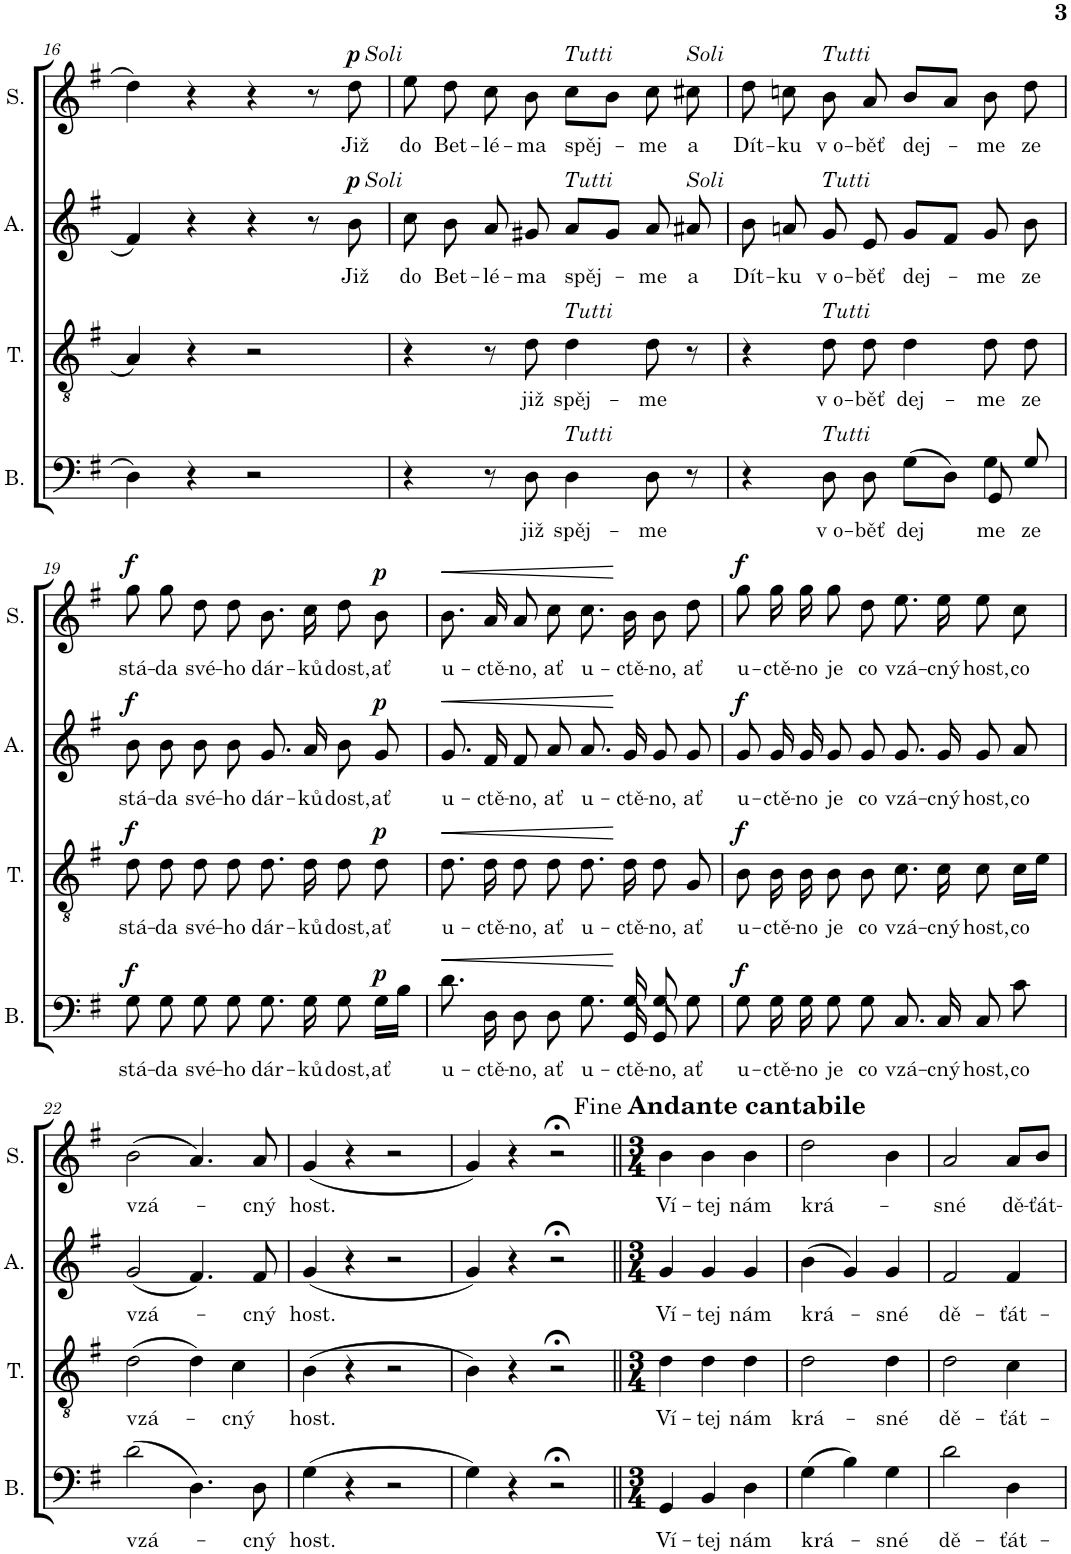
**kern	**text	**dynam	**kern	**text	**dynam	**kern	**text	**dynam	**kern	**text	**dynam
*part4	*part4	*part4	*part3	*part3	*part3	*part2	*part2	*part2	*part1	*part1	*part1
*staff4	*staff4	*staff4	*staff3	*staff3	*staff3	*staff2	*staff2	*staff2	*staff1	*staff1	*staff1
*I"Bas	*	*	*I"Tenor	*	*	*I"Alt	*	*	*I"Soprán	*	*
*I'B.	*	*	*I'T.	*	*	*I'A.	*	*	*I'S.	*	*
!!LO:PB:g=z
*clefF4	*	*	*clefGv2	*	*	*clefG2	*	*	*clefG2	*	*
*k[f#]	*	*	*k[f#]	*	*	*k[f#]	*	*	*k[f#]	*	*
*M4/4	*	*	*M4/4	*	*	*M4/4	*	*	*M4/4	*	*
*met(c)	*	*	*met(c)	*	*	*met(c)	*	*	*met(c)	*	*
=16	=16	=16	=16	=16	=16	=16	=16	=16	=16	=16	=16
4D\	.	.	4A/	.	.	4f#/	.	.	4dd\	.	.
4r	.	.	4r	.	.	4r	.	.	4r	.	.
2r	.	.	2r	.	.	4r	.	.	4r	.	.
.	.	.	.	.	.	8r	.	.	8r	.	.
!	!	!	!	!	!	!	!	!	!LO:TX:a:i:t=Soli	!	!
!	!	!	!	!	!	!LO:TX:a:i:t=Soli	!	!	!	!	!
!	!	!	!	!	!	!	!LO:LY:b	!LO:DY:a	!	!LO:LY:b	!LO:DY:a
.	.	.	.	.	.	8b\	Již	p	8dd\	Již	p
=17	=17	=17	=17	=17	=17	=17	=17	=17	=17	=17	=17
!	!	!	!	!	!	!	!LO:LY:b	!	!	!LO:LY:b	!
4r	.	.	4r	.	.	8cc\	do	.	8ee\	do	.
!	!	!	!	!	!	!	!LO:LY:b	!	!	!LO:LY:b	!
.	.	.	.	.	.	8b\	Bet-	.	8dd\	Bet-	.
!	!	!	!	!	!	!	!LO:LY:b	!	!	!LO:LY:b	!
8r	.	.	8r	.	.	8a/	-lé-	.	8cc\	-lé-	.
!	!LO:LY:b	!	!	!LO:LY:b	!	!	!LO:LY:b	!	!	!LO:LY:b	!
8D\	již	.	8d\	již	.	8g#X/	-ma	.	8b\	-ma	.
!	!	!	!	!	!	!	!	!	!LO:TX:a:i:t=Tutti	!	!
!	!	!	!	!	!	!LO:TX:a:i:t=Tutti	!	!	!	!	!
!	!	!	!LO:TX:a:i:t=Tutti	!	!	!	!	!	!	!	!
!LO:TX:a:i:t=Tutti	!	!	!	!	!	!	!	!	!	!	!
!	!LO:LY:b	!	!	!LO:LY:b	!	!	!LO:LY:b	!	!	!LO:LY:b	!
4D\	spěj-	.	4d\	spěj-	.	8a/L	spěj-	.	8cc\L	spěj-	.
.	.	.	.	.	.	8g#/J	.	.	8b\J	.	.
!	!LO:LY:b	!	!	!LO:LY:b	!	!	!LO:LY:b	!	!	!LO:LY:b	!
8D\	-me	.	8d\	-me	.	8a/	-me	.	8cc\	-me	.
!	!	!	!	!	!	!	!	!	!LO:TX:a:i:t=Soli	!	!
!	!	!	!	!	!	!LO:TX:a:i:t=Soli	!	!	!	!	!
!	!	!	!	!	!	!	!LO:LY:b	!	!	!LO:LY:b	!
8r	.	.	8r	.	.	8a#X/	a	.	8cc#X\	a	.
=18	=18	=18	=18	=18	=18	=18	=18	=18	=18	=18	=18
*^	*	*	*	*	*	*	*	*	*	*	*
!	!	!	!	!	!	!	!	!LO:LY:b	!	!	!LO:LY:b	!
4r	4ryy	.	.	4r	.	.	8b\	Dít-	.	8dd\	Dít-	.
!	!	!	!	!	!	!	!	!LO:LY:b	!	!	!LO:LY:b	!
.	.	.	.	.	.	.	8an/	-ku	.	8ccn\	-ku	.
!	!	!	!	!	!	!	!	!	!	!LO:TX:a:i:t=Tutti	!	!
!	!	!	!	!	!	!	!LO:TX:a:i:t=Tutti	!	!	!	!	!
!	!	!	!	!LO:TX:a:i:t=Tutti	!	!	!	!	!	!	!	!
!LO:TX:a:i:t=Tutti	!	!	!	!	!	!	!	!	!	!	!	!
!	!	!LO:LY:b	!	!	!LO:LY:b	!	!	!LO:LY:b	!	!	!LO:LY:b	!
8D\	4ryy	v o-	.	8d\	v o-	.	8g/	v o-	.	8b\	v o-	.
!	!	!LO:LY:b	!	!	!LO:LY:b	!	!	!LO:LY:b	!	!	!LO:LY:b	!
8D\	.	-běť	.	8d\	-běť	.	8e/	-běť	.	8a/	-běť	.
!	!	!LO:LY:b	!	!	!LO:LY:b	!	!	!LO:LY:b	!	!	!LO:LY:b	!
(8G\L	4ryy	dej	.	4d\	dej-	.	8g/L	dej-	.	8b/L	dej-	.
8D\J)	.	.	.	.	.	.	8f#/J	.	.	8a/J	.	.
!	!	!LO:LY:b	!	!	!LO:LY:b	!	!	!LO:LY:b	!	!	!LO:LY:b	!
8GG/	4G\	-me	.	8d\	-me	.	8g/	-me	.	8b\	-me	.
!	!	!LO:LY:b	!	!	!LO:LY:b	!	!	!LO:LY:b	!	!	!LO:LY:b	!
8G/	.	ze	.	8d\	ze	.	8b\	ze	.	8dd\	ze	.
*v	*v	*	*	*	*	*	*	*	*	*	*	*
!!LO:LB:g=z
=19	=19	=19	=19	=19	=19	=19	=19	=19	=19	=19	=19
!	!LO:LY:b	!LO:DY:a	!	!LO:LY:b	!LO:DY:a	!	!LO:LY:b	!LO:DY:a	!	!LO:LY:b	!LO:DY:a
8G\	stá-	f	8d\	stá-	f	8b\	stá-	f	8gg\	stá-	f
!	!LO:LY:b	!	!	!LO:LY:b	!	!	!LO:LY:b	!	!	!LO:LY:b	!
8G\	-da	.	8d\	-da	.	8b\	-da	.	8gg\	-da	.
!	!LO:LY:b	!	!	!LO:LY:b	!	!	!LO:LY:b	!	!	!LO:LY:b	!
8G\	své-	.	8d\	své-	.	8b\	své-	.	8dd\	své-	.
!	!LO:LY:b	!	!	!LO:LY:b	!	!	!LO:LY:b	!	!	!LO:LY:b	!
8G\	-ho	.	8d\	-ho	.	8b\	-ho	.	8dd\	-ho	.
!	!LO:LY:b	!	!	!LO:LY:b	!	!	!LO:LY:b	!	!	!LO:LY:b	!
8.G\	dár-	.	8.d\	dár-	.	8.g/	dár-	.	8.b\	dár-	.
!	!LO:LY:b	!	!	!LO:LY:b	!	!	!LO:LY:b	!	!	!LO:LY:b	!
16G\	-ků	.	16d\	-ků	.	16a/	-ků	.	16cc\	-ků	.
!	!LO:LY:b	!	!	!LO:LY:b	!	!	!LO:LY:b	!	!	!LO:LY:b	!
8G\	dost,	.	8d\	dost,	.	8b\	dost,	.	8dd\	dost,	.
!	!LO:LY:b	!LO:DY:a	!	!LO:LY:b	!LO:DY:a	!	!LO:LY:b	!LO:DY:a	!	!LO:LY:b	!LO:DY:a
16G\LL	ať	p	8d\	ať	p	8g/	ať	p	8b\	ať	p
16B\JJ	.	.	.	.	.	.	.	.	.	.	.
=20	=20	=20	=20	=20	=20	=20	=20	=20	=20	=20	=20
!	!LO:LY:b	!LO:HP:b	!	!LO:LY:b	!LO:HP:b	!	!LO:LY:b	!LO:HP:b	!	!LO:LY:b	!LO:HP:b
*^	*	*	*	*	*	*	*	*	*	*	*
8.d\	4ryy	u-	<	8.d\	u-	<	8.g/	u-	<	8.b\	u-	<
!	!	!LO:LY:b	!	!	!LO:LY:b	!	!	!LO:LY:b	!	!	!LO:LY:b	!
16D\	.	-ctě-	.	16d\	-ctě-	.	16f#/	-ctě-	.	16a/	-ctě-	.
!	!	!LO:LY:b	!	!	!LO:LY:b	!	!	!LO:LY:b	!	!	!LO:LY:b	!
8D\	4ryy	-no,	.	8d\	-no,	.	8f#/	-no,	.	8a/	-no,	.
!	!	!LO:LY:b	!	!	!LO:LY:b	!	!	!LO:LY:b	!	!	!LO:LY:b	!
8D\	.	ať	.	8d\	ať	.	8a/	ať	.	8cc\	ať	.
!	!	!LO:LY:b	!	!	!LO:LY:b	!	!	!LO:LY:b	!	!	!LO:LY:b	!
8.G\	8.ryy	u-	.	8.d\	u-	.	8.a/	u-	.	8.cc\	u-	.
!	!	!LO:LY:b	!	!	!LO:LY:b	!	!	!LO:LY:b	!	!	!LO:LY:b	!
16GG/	16G/	-ctě-	[	16d\	-ctě-	[	16g/	-ctě-	[	16b\	-ctě-	[
!	!	!LO:LY:b	!	!	!LO:LY:b	!	!	!LO:LY:b	!	!	!LO:LY:b	!
8GG/	8G/	-no,	.	8d\	-no,	.	8g/	-no,	.	8b\	-no,	.
!	!	!LO:LY:b	!	!	!LO:LY:b	!	!	!LO:LY:b	!	!	!LO:LY:b	!
8G\	8ryy	ať	.	8G/	ať	.	8g/	ať	.	8dd\	ať	.
=21	=21	=21	=21	=21	=21	=21	=21	=21	=21	=21	=21	=21
!	!	!LO:LY:b	!LO:DY:a	!	!LO:LY:b	!LO:DY:a	!	!LO:LY:b	!LO:DY:a	!	!LO:LY:b	!LO:DY:a
*v	*v	*	*	*	*	*	*	*	*	*	*	*
8G\	u-	f	8B\	u-	f	8g/	u-	f	8gg\	u-	f
!	!LO:LY:b	!	!	!LO:LY:b	!	!	!LO:LY:b	!	!	!LO:LY:b	!
16G\	-ctě-	.	16B\	-ctě-	.	16g/	-ctě-	.	16gg\	-ctě-	.
!	!LO:LY:b	!	!	!LO:LY:b	!	!	!LO:LY:b	!	!	!LO:LY:b	!
16G\	-no	.	16B\	-no	.	16g/	-no	.	16gg\	-no	.
!	!LO:LY:b	!	!	!LO:LY:b	!	!	!LO:LY:b	!	!	!LO:LY:b	!
8G\	je	.	8B\	je	.	8g/	je	.	8gg\	je	.
!	!LO:LY:b	!	!	!LO:LY:b	!	!	!LO:LY:b	!	!	!LO:LY:b	!
8G\	co	.	8B\	co	.	8g/	co	.	8dd\	co	.
!	!LO:LY:b	!	!	!LO:LY:b	!	!	!LO:LY:b	!	!	!LO:LY:b	!
8.C/	vzá-	.	8.c\	vzá-	.	8.g/	vzá-	.	8.ee\	vzá-	.
!	!LO:LY:b	!	!	!LO:LY:b	!	!	!LO:LY:b	!	!	!LO:LY:b	!
16C/	-cný	.	16c\	-cný	.	16g/	-cný	.	16ee\	-cný	.
!	!LO:LY:b	!	!	!LO:LY:b	!	!	!LO:LY:b	!	!	!LO:LY:b	!
8C/	host,	.	8c\	host,	.	8g/	host,	.	8ee\	host,	.
!	!LO:LY:b	!	!	!LO:LY:b	!	!	!LO:LY:b	!	!	!LO:LY:b	!
8c\	co	.	16c\LL	co	.	8a/	co	.	8cc\	co	.
.	.	.	16e\JJ	.	.	.	.	.	.	.	.
!!LO:LB:g=z
=22	=22	=22	=22	=22	=22	=22	=22	=22	=22	=22	=22
!	!LO:LY:b	!	!	!LO:LY:b	!	!	!LO:LY:b	!	!	!LO:LY:b	!
(2d\	vzá-	.	(2d\	vzá-	.	(2g/	vzá-	.	(2b\	vzá-	.
4.D\)	.	.	4d\)	.	.	4.f#/)	.	.	4.a/)	.	.
!	!	!	!	!LO:LY:b	!	!	!	!	!	!	!
.	.	.	4c\	-cný	.	.	.	.	.	.	.
!	!LO:LY:b	!	!	!	!	!	!LO:LY:b	!	!	!LO:LY:b	!
8D\	-cný	.	.	.	.	8f#/	-cný	.	8a/	-cný	.
=23	=23	=23	=23	=23	=23	=23	=23	=23	=23	=23	=23
!	!LO:LY:b	!	!	!LO:LY:b	!	!	!LO:LY:b	!	!	!LO:LY:b	!
(4G\	host.	.	(4B\	host.	.	(4g/	host.	.	(4g/	host.	.
4r	.	.	4r	.	.	4r	.	.	4r	.	.
2r	.	.	2r	.	.	2r	.	.	2r	.	.
=24	=24	=24	=24	=24	=24	=24	=24	=24	=24	=24	=24
4G\)	.	.	4B\)	.	.	4g/)	.	.	4g/)	.	.
4r	.	.	4r	.	.	4r	.	.	4r	.	.
2r;<	.	.	2r;<	.	.	2r;<	.	.	2r;<	.	.
=25||	=25||	=25||	=25||	=25||	=25||	=25||	=25||	=25||	=25||	=25||	=25||
*M3/4	*	*	*M3/4	*	*	*M3/4	*	*	*M3/4	*	*
!	!	!	!	!	!	!	!	!	!LO:TX:a:B:t=Andante cantabile	!	!
!	!LO:LY:b	!	!	!LO:LY:b	!	!	!LO:LY:b	!	!	!LO:LY:b	!
4GG/	Ví-	.	4d\	Ví-	.	4g/	Ví-	.	4b\	Ví-	.
!	!LO:LY:b	!	!	!LO:LY:b	!	!	!LO:LY:b	!	!	!LO:LY:b	!
4BB/	-tej	.	4d\	-tej	.	4g/	-tej	.	4b\	-tej	.
!	!LO:LY:b	!	!	!LO:LY:b	!	!	!LO:LY:b	!	!	!LO:LY:b	!
4D\	nám	.	4d\	nám	.	4g/	nám	.	4b\	nám	.
=26	=26	=26	=26	=26	=26	=26	=26	=26	=26	=26	=26
!	!LO:LY:b	!	!	!LO:LY:b	!	!	!LO:LY:b	!	!	!LO:LY:b	!
(4G\	krá-	.	2d\	krá-	.	(4b\	krá-	.	2dd\	krá-	.
4B\)	.	.	.	.	.	4g/)	.	.	.	.	.
!	!LO:LY:b	!	!	!LO:LY:b	!	!	!LO:LY:b	!	!	!	!
4G\	-sné	.	4d\	-sné	.	4g/	-sné	.	4b\	.	.
=27	=27	=27	=27	=27	=27	=27	=27	=27	=27	=27	=27
!	!LO:LY:b	!	!	!LO:LY:b	!	!	!LO:LY:b	!	!	!LO:LY:b	!
2d\	dě-	.	2d\	dě-	.	2f#/	dě-	.	2a/	-sné	.
!	!LO:LY:b	!	!	!LO:LY:b	!	!	!LO:LY:b	!	!	!LO:LY:b	!
4D\	-ťát-	.	4c\	-ťát-	.	4f#/	-ťát-	.	8a/L	dě-	.
!	!	!	!	!	!	!	!	!	!	!LO:LY:b	!
.	.	.	.	.	.	.	.	.	8b/J	-ťát-	.
=	=	=	=	=	=	=	=	=	=	=	=
*-	*-	*-	*-	*-	*-	*-	*-	*-	*-	*-	*-
